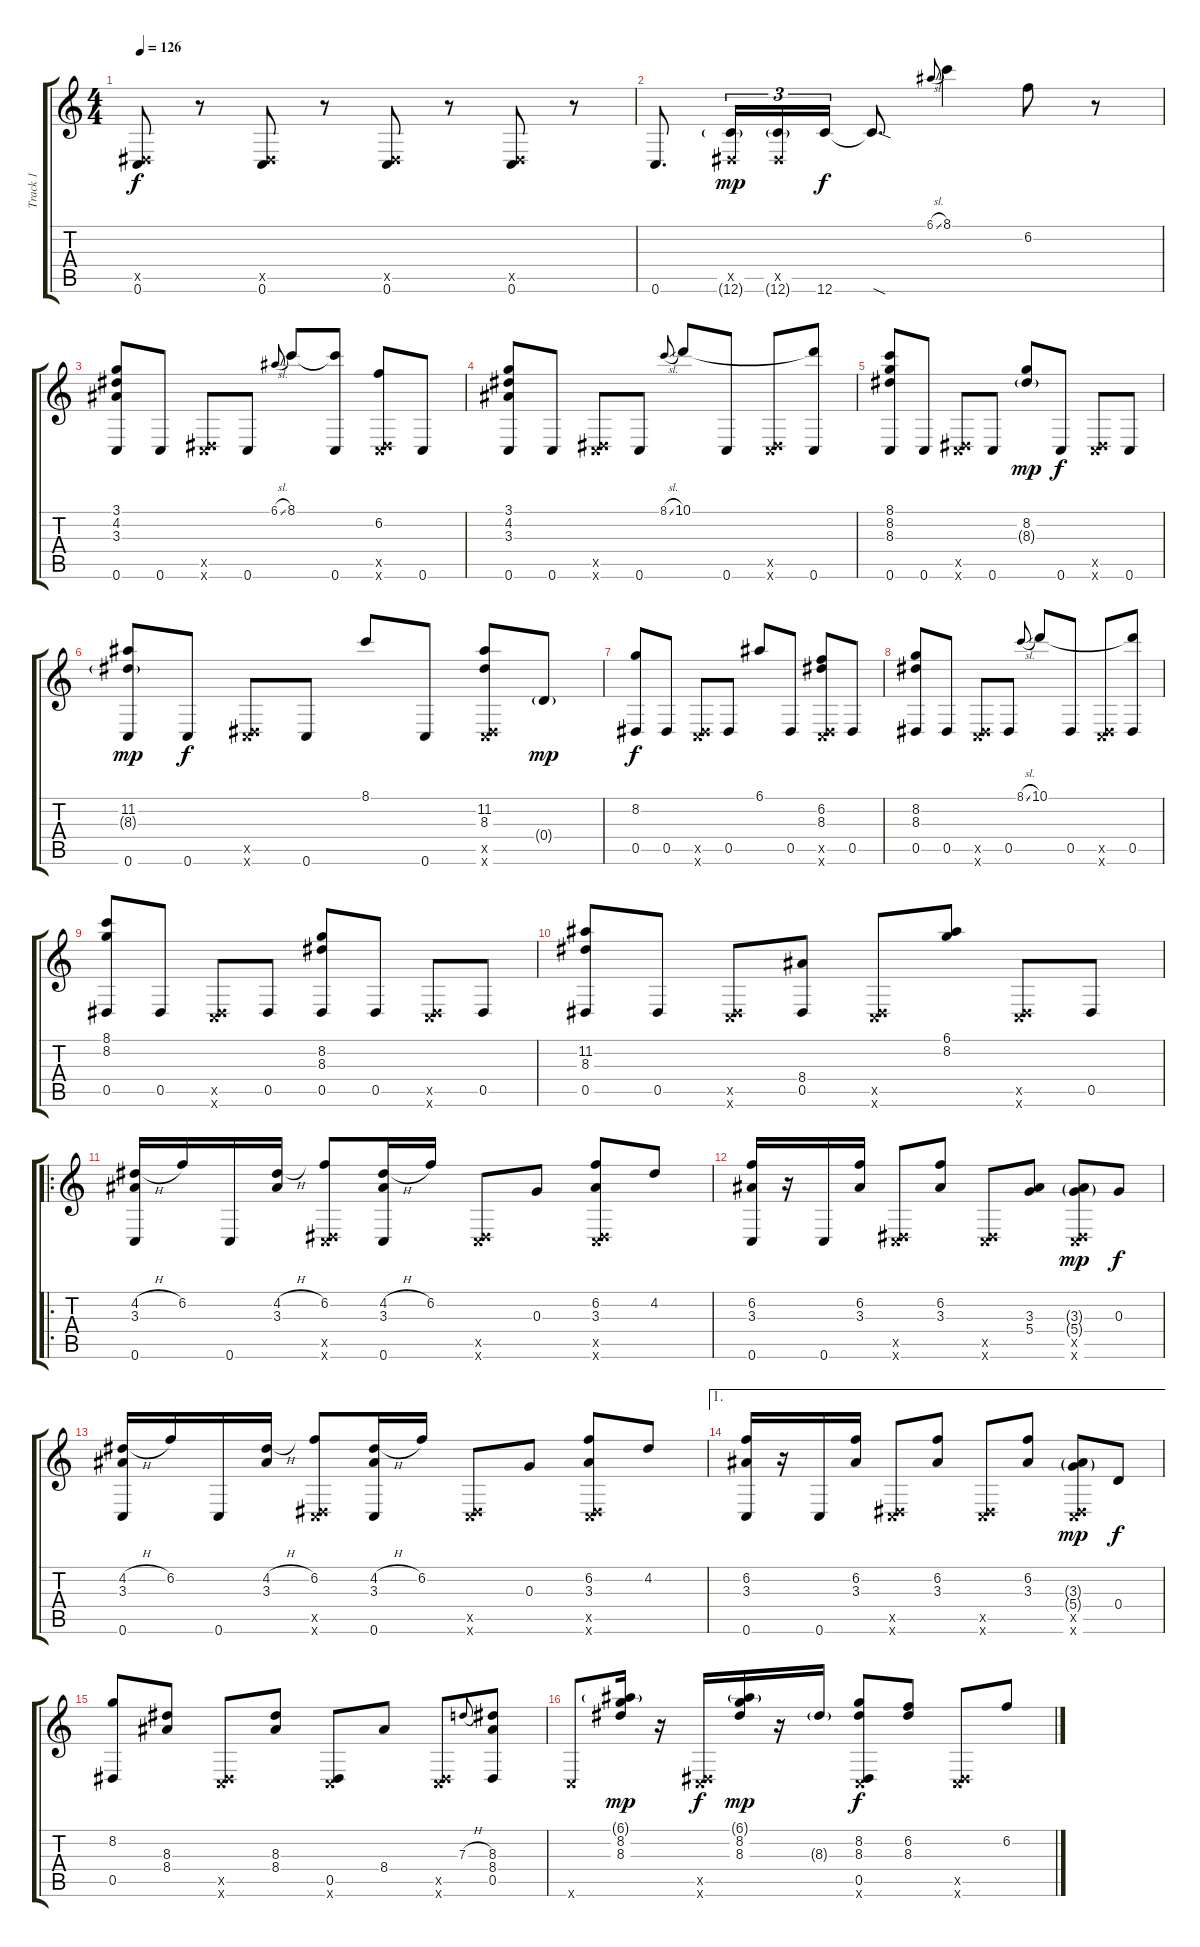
\track ("Track 1" "Track 1") {instrument acousticguitarsteel}
\staff {score tabs}
\tuning (E4 B3 G3 D3 Eb2 C2) {hide}
\ts (4 4)
\tempo 126
\clef g2
\ks c
(0.5{x} 0.6).8{dy f} r.8 (0.5{x} 0.6).8 r.8 (0.5{x} 0.6).8 r.8 (0.5{x} 0.6).8 r.8 |
0.6.8{d} (0.5{x} 12.6{g}).16{tu (3 2) dy mp} (0.5{x} 12.6{g}).16{tu (3 2)} 12.6.16{tu (3 2) dy f} 12.6{sod t}.8{d} 6.1{sl}.8{gr onbeat} 8.1.4 6.2.8 r.8 |
(3.1 4.2 3.3 0.6).8 0.6.8 (0.5{x} 0.6{x}).8 0.6.8 6.1{sl}.8{gr onbeat} 8.1.8 (8.1{t} 0.6).8 (6.2 0.5{x} 0.6{x}).8 0.6.8 |
(3.1 4.2 3.3 0.6).8 0.6.8 (0.5{x} 0.6{x}).8 0.6.8 8.1{sl}.8{gr onbeat} 10.1.8 0.6.8 (0.5{x} 0.6{x}).8 (10.1{t} 0.6).8 |
(8.1 8.2 8.3 0.6).8 0.6.8 (0.5{x} 0.6{x}).8 0.6.8 (8.2 8.3{g}).8{dy mp} 0.6.8{dy f} (0.5{x} 0.6{x}).8 0.6.8 |
(11.2 8.3{g} 0.6).8{dy mp} 0.6.8{dy f} (0.5{x} 0.6{x}).8 0.6.8 8.1.8 0.6.8 (11.2 8.3 0.5{x} 0.6{x}).8 0.4{g}.8{dy mp} |
(8.2 0.5).8{dy f} 0.5.8 (0.5{x} 0.6{x}).8 0.5.8 6.1.8 0.5.8 (6.2 8.3 0.5{x} 0.6{x}).8 0.5.8 |
(8.2 8.3 0.5).8 0.5.8 (0.5{x} 0.6{x}).8 0.5.8 8.1{sl}.8{gr onbeat} 10.1.8 0.5.8 (0.5{x} 0.6{x}).8 (10.1{t} 0.5).8 |
(8.1 8.2 0.5).8 0.5.8 (0.5{x} 0.6{x}).8 0.5.8 (8.2 8.3 0.5).8 0.5.8 (0.5{x} 0.6{x}).8 0.5.8 |
(11.2 8.3 0.5).8 0.5.8 (0.5{x} 0.6{x}).8 (8.4 0.5).8 (0.5{x} 0.6{x}).8 (6.1 8.2).8 (0.5{x} 0.6{x}).8 0.5.8 |
\ro
(4.2{h} 3.3 0.6).16 6.2.16 0.6.16 (4.2{h} 3.3).16 (6.2 0.5{x} 0.6{x}).8 (4.2{h} 3.3 0.6).16 6.2.16 (0.5{x} 0.6{x}).8 0.3.8 (6.2 3.3 0.5{x} 0.6{x}).8 4.2.8 |
(6.2 3.3 0.6).16 r.16 0.6.16 (6.2 3.3).16 (0.5{x} 0.6{x}).8 (6.2 3.3).8 (0.5{x} 0.6{x}).8 (3.3 5.4).8 (3.3{g} 5.4{g} 0.5{x} 0.6{x}).8{dy mp} 0.3.8{dy f} |
(4.2{h} 3.3 0.6).16 6.2.16 0.6.16 (4.2{h} 3.3).16 (6.2 0.5{x} 0.6{x}).8 (4.2{h} 3.3 0.6).16 6.2.16 (0.5{x} 0.6{x}).8 0.3.8 (6.2 3.3 0.5{x} 0.6{x}).8 4.2.8 |
\ae 1
(6.2 3.3 0.6).16 r.16 0.6.16 (6.2 3.3).16 (0.5{x} 0.6{x}).8 (6.2 3.3).8 (0.5{x} 0.6{x}).8 (6.2 3.3).8 (3.3{g} 5.4{g} 0.5{x} 0.6{x}).8{dy mp} 0.4.8{dy f} |
(8.2 0.5).8 (8.3 8.4).8 (0.5{x} 0.6{x}).8 (8.3 8.4).8 (0.5 0.6{x}).8 8.4.8 (0.5{x} 0.6{x}).8 7.3{h}.8{gr onbeat} (8.3 8.4 0.5).8 |
0.6{x}.8 (6.1{g} 8.2 8.3).16{dy mp} r.16 (0.5{x} 0.6{x}).16{dy f} (6.1{g} 8.2 8.3).16{dy mp} r.16 8.3{g}.16 (8.2 8.3 0.5 0.6{x}).8{dy f} (6.2 8.3).8 (0.5{x} 0.6{x}).8 6.2.8
